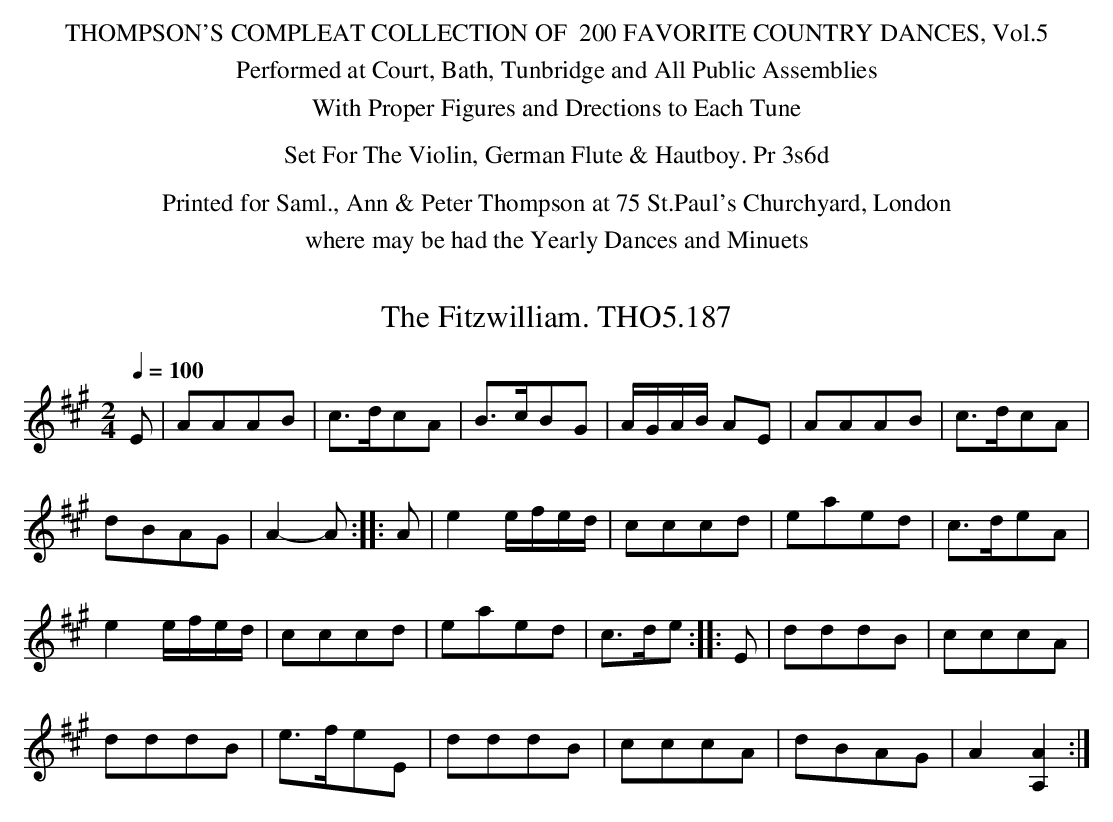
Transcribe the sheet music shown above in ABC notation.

X:1
T:Fitzwilliam. THO5.187, The
M:2/4
L:1/8
Q:1/4=100
K:A
E|AAAB|c>dcA|B>cBG|A/G/A/B/ AE|\\
AAAB|c>dcA|
dBAG|A2-A:|\\
|:A|e2e/f/e/d/|cccd|eaed|c>deA|
e2e/f/e/d/|cccd|eaed|c>de:|\\
|:E|dddB|cccA|
dddB|e>feE|\\
dddB|cccA|dBAG|A2[A2A,2]:|
